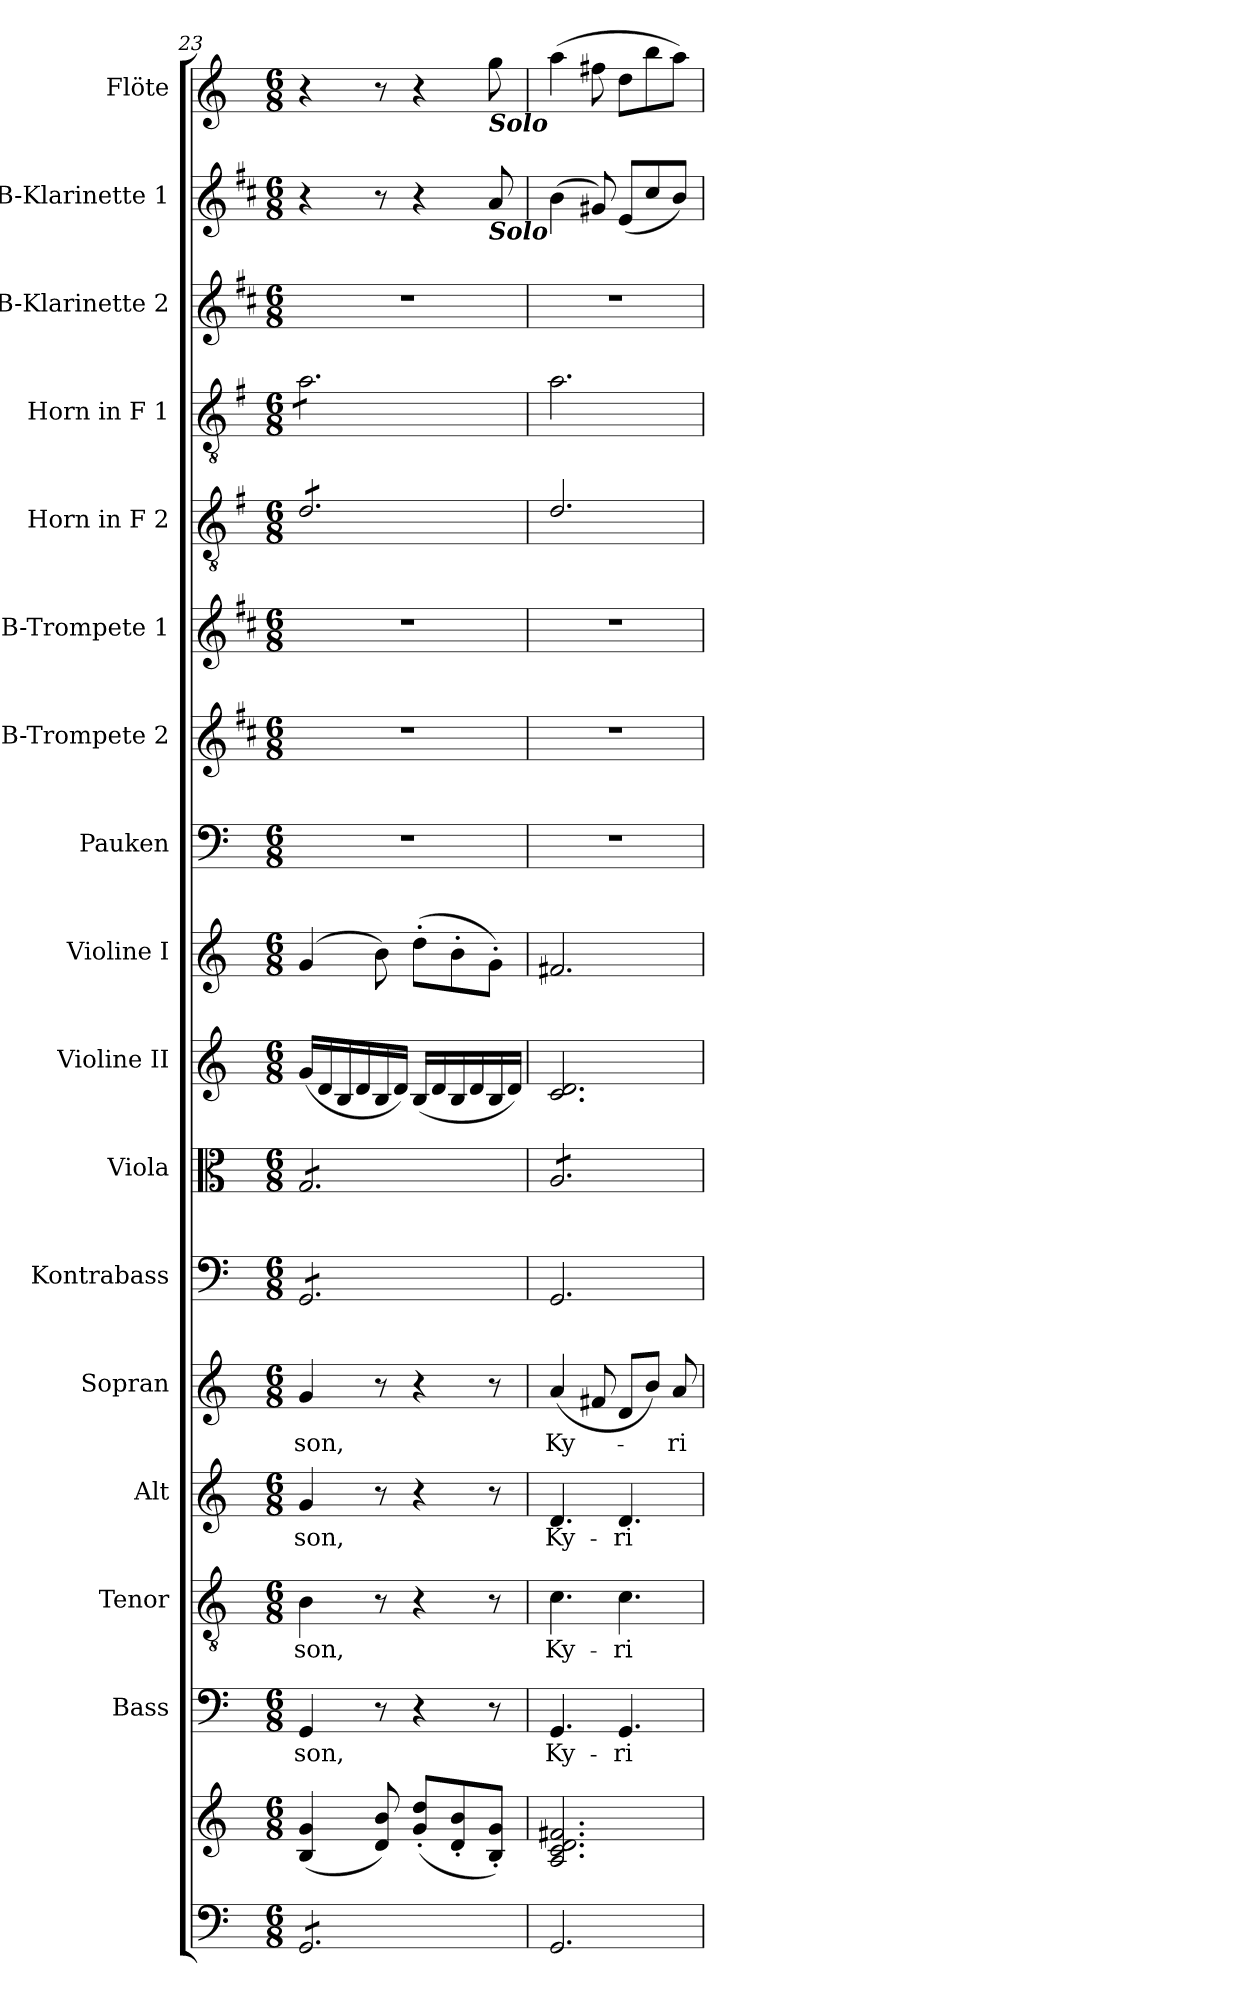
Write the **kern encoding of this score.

**kern	**kern	**kern	**text	**kern	**text	**kern	**text	**kern	**text	**kern	**kern	**kern	**kern	**kern	**kern	**kern	**kern	**kern	**kern	**kern	**kern
*part17	*part17	*part16	*part16	*part15	*part15	*part14	*part14	*part13	*part13	*part12	*part11	*part10	*part9	*part8	*part7	*part6	*part5	*part4	*part3	*part2	*part1
*staff18	*staff17	*staff16	*staff16	*staff15	*staff15	*staff14	*staff14	*staff13	*staff13	*staff12	*staff11	*staff10	*staff9	*staff8	*staff7	*staff6	*staff5	*staff4	*staff3	*staff2	*staff1
*	*	*I"Bass	*	*I"Tenor	*	*I"Alt	*	*I"Sopran	*	*I"Kontrabass	*I"Viola	*I"Violine II	*I"Violine I	*I"Pauken	*I"B-Trompete 2	*I"B-Trompete 1	*I"Horn in F 2	*I"Horn in F 1	*I"B-Klarinette 2	*I"B-Klarinette 1	*I"Flöte
*	*	*I'B.	*	*I'T.	*	*I'A.	*	*I'S.	*	*I'Kb.	*I'Vla.	*I'Vl. II	*I'Vl. I	*I'Pk.	*I'B Trp. 2	*I'B Trp. 1	*	*	*I'B Kl. 2	*I'B Kl. 1	*I'Fl.
*clefF4	*clefG2	*clefF4	*	*clefGv2	*	*clefG2	*	*clefG2	*	*clefF4	*clefC3	*clefG2	*clefG2	*clefF4	*clefG2	*clefG2	*clefGv2	*clefGv2	*clefG2	*clefG2	*clefG2
*	*	*	*	*	*	*	*	*	*	*ITrd7c12	*	*	*	*	*ITrd1c2	*ITrd1c2	*ITrd4c7	*ITrd4c7	*ITrd1c2	*ITrd1c2	*
*k[]	*k[]	*k[]	*	*k[]	*	*k[]	*	*k[]	*	*k[]	*k[]	*k[]	*k[]	*k[]	*k[]	*k[]	*k[]	*k[]	*k[]	*k[]	*k[]
*C:	*C:	*C:	*	*C:	*	*C:	*	*C:	*	*C:	*C:	*C:	*C:	*C:	*C:	*C:	*C:	*C:	*C:	*C:	*C:
*M6/8	*M6/8	*M6/8	*	*M6/8	*	*M6/8	*	*M6/8	*	*M6/8	*M6/8	*M6/8	*M6/8	*M6/8	*M6/8	*M6/8	*M6/8	*M6/8	*M6/8	*M6/8	*M6/8
=23	=23	=23	=23	=23	=23	=23	=23	=23	=23	=23	=23	=23	=23	=23	=23	=23	=23	=23	=23	=23	=23
!	!	!	!LO:LY:b	!	!LO:LY:b	!	!LO:LY:b	!	!LO:LY:b	!	!	!	!	!	!	!	!	!	!	!	!
*tremolo	*	*	*	*	*	*	*	*	*	*	*	*	*	*	*	*	*	*	*	*	*
*	*	*	*	*	*	*	*	*	*	*tremolo	*	*	*	*	*	*	*	*	*	*	*
*	*	*	*	*	*	*	*	*	*	*	*tremolo	*	*	*	*	*	*	*	*	*	*
*	*	*	*	*	*	*	*	*	*	*	*	*	*	*	*	*	*tremolo	*	*	*	*
*	*	*	*	*	*	*	*	*	*	*	*	*	*	*	*	*	*	*tremolo	*	*	*
8GG/L	(<4B/ 4g/	4GG/	-son,	4B\	-son,	4g/	-son,	4g/	-son,	8GGG/L	8G/L	(<16g/LL	(4g/	2.r	2.r	2.r	8G/L	8d\L	2.r	4r	4r
.	.	.	.	.	.	.	.	.	.	.	.	16d/	.	.	.	.	.	.	.	.	.
8GG/	.	.	.	.	.	.	.	.	.	8GGG/	8G/	16B/	.	.	.	.	8G/	8d\	.	.	.
.	.	.	.	.	.	.	.	.	.	.	.	16d/	.	.	.	.	.	.	.	.	.
8GG/	8d/ 8b/)	8r	.	8r	.	8r	.	8r	.	8GGG/	8G/	16B/	8b\)	.	.	.	8G/	8d\	.	8r	8r
.	.	.	.	.	.	.	.	.	.	.	.	16d/JJ)	.	.	.	.	.	.	.	.	.
8GG/	(<8g/'< 8dd/'<L	4r	.	4r	.	4r	.	4r	.	8GGG/	8G/	(<16B/LL	(>8dd'>\L	.	.	.	8G/	8d\	.	4r	4r
.	.	.	.	.	.	.	.	.	.	.	.	16d/	.	.	.	.	.	.	.	.	.
8GG/	8d/'< 8b/'<	.	.	.	.	.	.	.	.	8GGG/	8G/	16B/	8b'>\	.	.	.	8G/	8d\	.	.	.
.	.	.	.	.	.	.	.	.	.	.	.	16d/	.	.	.	.	.	.	.	.	.
!	!	!	!	!	!	!	!	!	!	!	!	!	!	!	!	!	!	!	!	!	!LO:TX:b:Bi:t=Solo
!	!	!	!	!	!	!	!	!	!	!	!	!	!	!	!	!	!	!	!	!LO:TX:b:Bi:t=Solo	!
8GG/J	8B/'< 8g/'<J)	8r	.	8r	.	8r	.	8r	.	8GGG/J	8G/J	16B/	8g'>\J)	.	.	.	8G/J	8d\J	.	8g/	8gg\
*	*	*	*	*	*	*	*	*	*	*	*	*	*	*	*	*	*	*Xtremolo	*	*	*
*	*	*	*	*	*	*	*	*	*	*	*	*	*	*	*	*	*Xtremolo	*	*	*	*
*	*	*	*	*	*	*	*	*	*	*Xtremolo	*	*	*	*	*	*	*	*	*	*	*
*Xtremolo	*	*	*	*	*	*	*	*	*	*	*	*	*	*	*	*	*	*	*	*	*
.	.	.	.	.	.	.	.	.	.	.	.	16d/JJ)	.	.	.	.	.	.	.	.	.
=24	=24	=24	=24	=24	=24	=24	=24	=24	=24	=24	=24	=24	=24	=24	=24	=24	=24	=24	=24	=24	=24
!	!	!	!LO:LY:b	!	!LO:LY:b	!	!LO:LY:b	!	!LO:LY:b	!	!	!	!	!	!	!	!	!	!	!	!
2.GG/	2.A/ 2.c/ 2.d/ 2.f#X/	4.GG/	Ky-	4.c\	Ky-	4.d/	Ky-	(<4a/	Ky-	2.GGG/	8A/L	2.c/ 2.d/	2.f#X/	2.r	2.r	2.r	2.G/	2.d\	2.r	(>4a\	(>4aa\
.	.	.	.	.	.	.	.	.	.	.	8A/	.	.	.	.	.	.	.	.	.	.
.	.	.	.	.	.	.	.	8f#X/	.	.	8A/	.	.	.	.	.	.	.	.	8f#X/)	8ff#X\
!	!	!	!LO:LY:b	!	!LO:LY:b	!	!LO:LY:b	!	!	!	!	!	!	!	!	!	!	!	!	!	!
.	.	4.GG/	-ri-	4.c\	-ri-	4.d/	-ri-	8d/L	.	.	8A/	.	.	.	.	.	.	.	.	(<8d/L	8dd\L
.	.	.	.	.	.	.	.	8b/J)	.	.	8A/	.	.	.	.	.	.	.	.	8b/	8bb\
!	!	!	!	!	!	!	!	!	!LO:LY:b	!	!	!	!	!	!	!	!	!	!	!	!
.	.	.	.	.	.	.	.	8a/	-ri-	.	8A/J	.	.	.	.	.	.	.	.	8a/J)	8aa\J)
*	*	*	*	*	*	*	*	*	*	*	*Xtremolo	*	*	*	*	*	*	*	*	*	*
=	=	=	=	=	=	=	=	=	=	=	=	=	=	=	=	=	=	=	=	=	=
*-	*-	*-	*-	*-	*-	*-	*-	*-	*-	*-	*-	*-	*-	*-	*-	*-	*-	*-	*-	*-	*-
